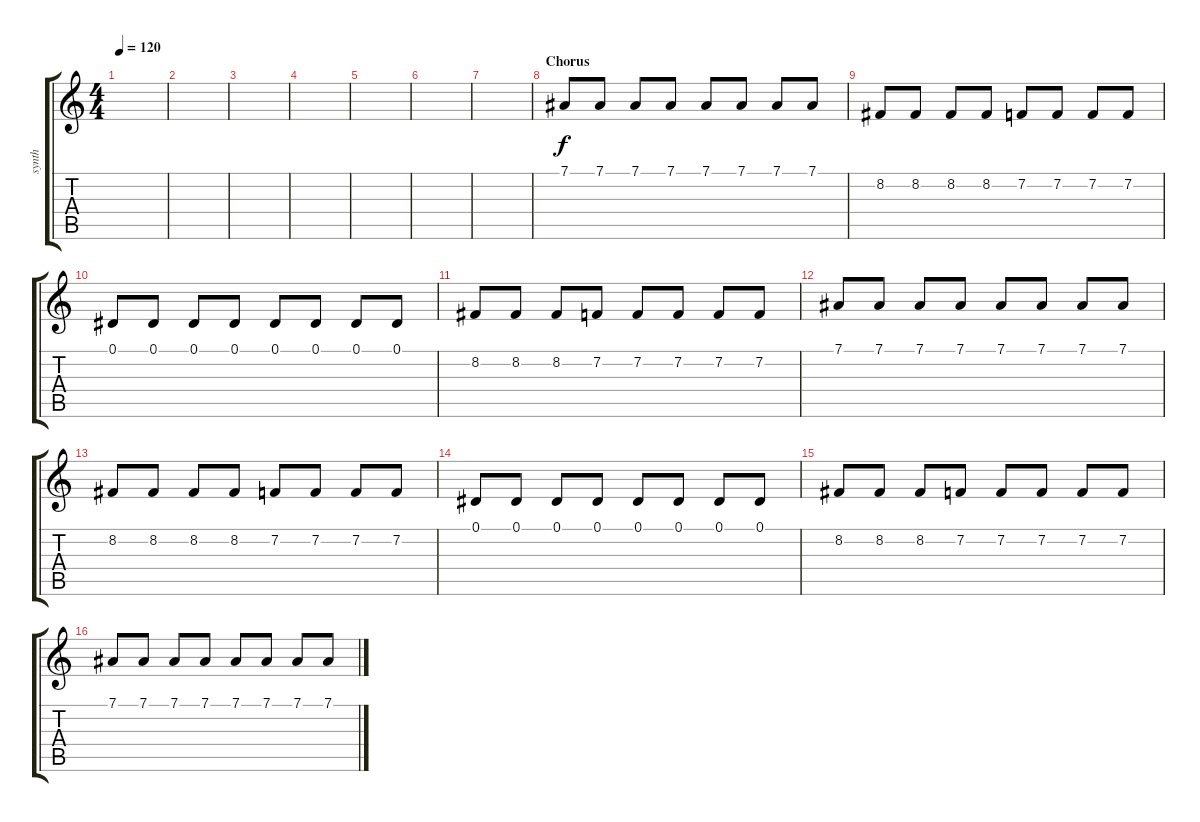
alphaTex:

\track ("synth " "synth ") {instrument vibraphone}
\staff {score tabs}
\tuning (Eb4 Bb3 Gb3 Db3 Ab2 Eb2) {hide}
\ts (4 4)
\tempo 120
\clef g2
\ks c
|
|
|
|
|
|
|
\section ("" "Chorus")
7.1.8 7.1.8 7.1.8 7.1.8 7.1.8 7.1.8 7.1.8 7.1.8 |
8.2.8 8.2.8 8.2.8 8.2.8 7.2.8 7.2.8 7.2.8 7.2.8 |
0.1.8 0.1.8 0.1.8 0.1.8 0.1.8 0.1.8 0.1.8 0.1.8 |
8.2.8 8.2.8 8.2.8 7.2.8 7.2.8 7.2.8 7.2.8 7.2.8 |
7.1.8 7.1.8 7.1.8 7.1.8 7.1.8 7.1.8 7.1.8 7.1.8 |
8.2.8 8.2.8 8.2.8 8.2.8 7.2.8 7.2.8 7.2.8 7.2.8 |
0.1.8 0.1.8 0.1.8 0.1.8 0.1.8 0.1.8 0.1.8 0.1.8 |
8.2.8 8.2.8 8.2.8 7.2.8 7.2.8 7.2.8 7.2.8 7.2.8 |
7.1.8 7.1.8 7.1.8 7.1.8 7.1.8 7.1.8 7.1.8 7.1.8
